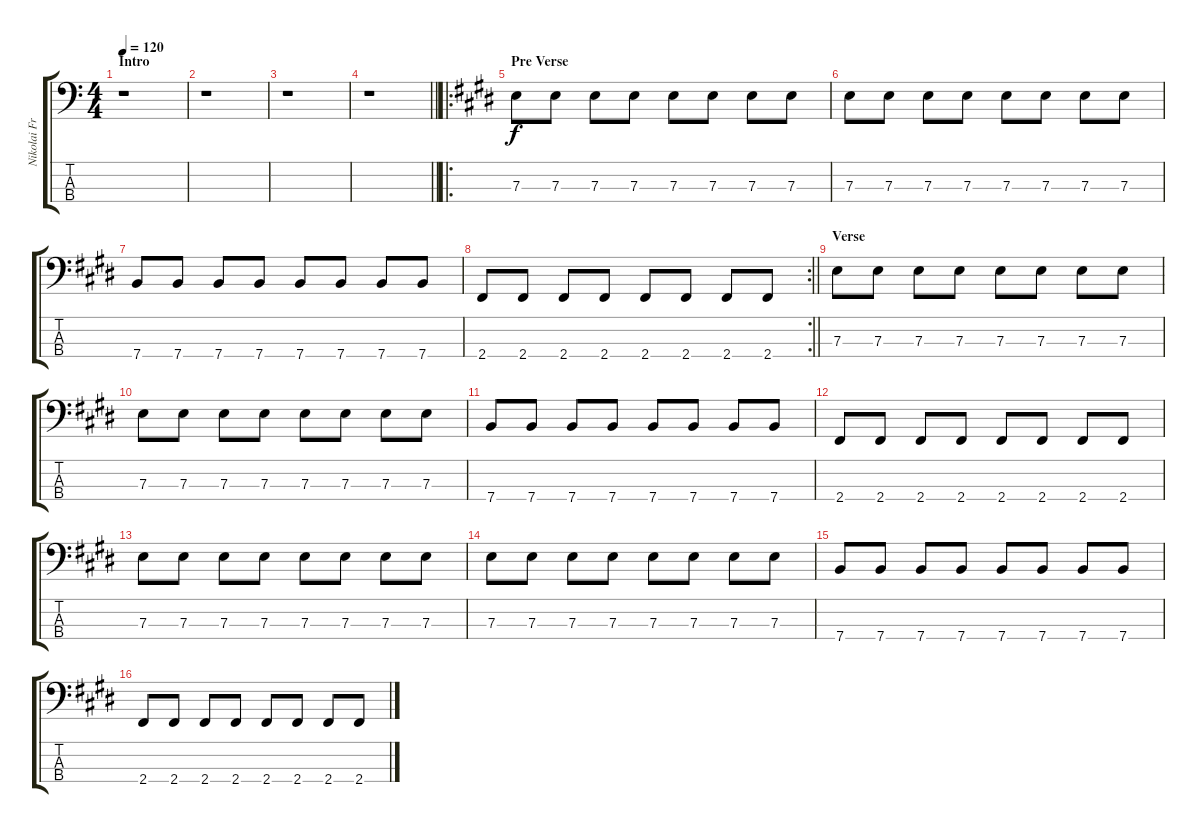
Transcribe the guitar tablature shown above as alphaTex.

\track ("Nikolai Fraiture" "Nikolai Fr") {instrument electricbassfinger}
\staff {score tabs}
\tuning (G2 D2 A1 E1) {hide}
\ts (4 4)
\section ("" "Intro")
\tempo 120
\clef f4
\ks c
r.1{dy f instrument electricbassfinger} |
r.1 |
r.1 |
\barLineRight lightlight
r.1 |
\ro
\section ("" "Pre Verse")
\ks e
7.3.8 7.3.8 7.3.8 7.3.8 7.3.8 7.3.8 7.3.8 7.3.8 |
7.3.8 7.3.8 7.3.8 7.3.8 7.3.8 7.3.8 7.3.8 7.3.8 |
7.4.8 7.4.8 7.4.8 7.4.8 7.4.8 7.4.8 7.4.8 7.4.8 |
\rc 2
\barLineRight lightlight
2.4.8 2.4.8 2.4.8 2.4.8 2.4.8 2.4.8 2.4.8 2.4.8 |
\section ("" "Verse")
7.3.8 7.3.8 7.3.8 7.3.8 7.3.8 7.3.8 7.3.8 7.3.8 |
7.3.8 7.3.8 7.3.8 7.3.8 7.3.8 7.3.8 7.3.8 7.3.8 |
7.4.8 7.4.8 7.4.8 7.4.8 7.4.8 7.4.8 7.4.8 7.4.8 |
2.4.8 2.4.8 2.4.8 2.4.8 2.4.8 2.4.8 2.4.8 2.4.8 |
7.3.8 7.3.8 7.3.8 7.3.8 7.3.8 7.3.8 7.3.8 7.3.8 |
7.3.8 7.3.8 7.3.8 7.3.8 7.3.8 7.3.8 7.3.8 7.3.8 |
7.4.8 7.4.8 7.4.8 7.4.8 7.4.8 7.4.8 7.4.8 7.4.8 |
2.4.8 2.4.8 2.4.8 2.4.8 2.4.8 2.4.8 2.4.8 2.4.8
